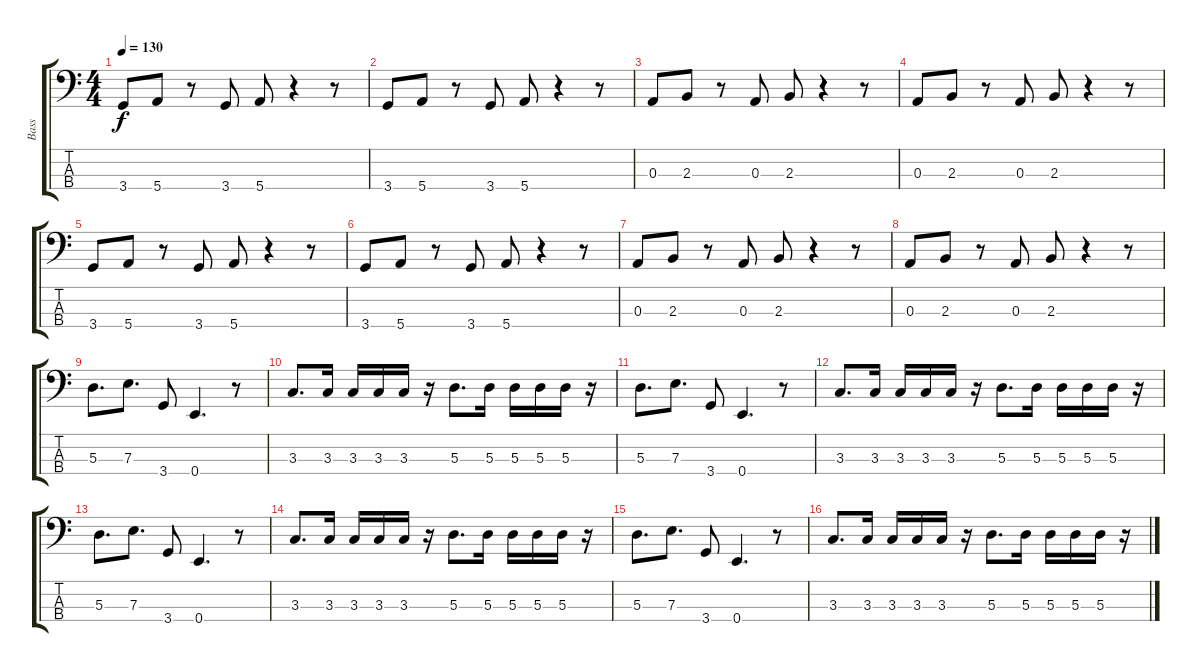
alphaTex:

\track ("Bass" "Bass") {instrument slapbass2}
\staff {score tabs}
\tuning (G2 D2 A1 E1) {hide}
\ts (4 4)
\tempo 130
\clef f4
\ks c
3.4.8{dy f} 5.4.8 r.8 3.4.8 5.4.8 r.4 r.8 |
3.4.8 5.4.8 r.8 3.4.8 5.4.8 r.4 r.8 |
0.3.8 2.3.8 r.8 0.3.8 2.3.8 r.4 r.8 |
0.3.8 2.3.8 r.8 0.3.8 2.3.8 r.4 r.8 |
3.4.8 5.4.8 r.8 3.4.8 5.4.8 r.4 r.8 |
3.4.8 5.4.8 r.8 3.4.8 5.4.8 r.4 r.8 |
0.3.8 2.3.8 r.8 0.3.8 2.3.8 r.4 r.8 |
0.3.8 2.3.8 r.8 0.3.8 2.3.8 r.4 r.8 |
5.3.8{d} 7.3.8{d} 3.4.8 0.4.4{d} r.8 |
3.3.8{d} 3.3.16 3.3.16 3.3.16 3.3.16 r.16 5.3.8{d} 5.3.16 5.3.16 5.3.16 5.3.16 r.16 |
5.3.8{d} 7.3.8{d} 3.4.8 0.4.4{d} r.8 |
3.3.8{d} 3.3.16 3.3.16 3.3.16 3.3.16 r.16 5.3.8{d} 5.3.16 5.3.16 5.3.16 5.3.16 r.16 |
5.3.8{d} 7.3.8{d} 3.4.8 0.4.4{d} r.8 |
3.3.8{d} 3.3.16 3.3.16 3.3.16 3.3.16 r.16 5.3.8{d} 5.3.16 5.3.16 5.3.16 5.3.16 r.16 |
5.3.8{d} 7.3.8{d} 3.4.8 0.4.4{d} r.8 |
3.3.8{d} 3.3.16 3.3.16 3.3.16 3.3.16 r.16 5.3.8{d} 5.3.16 5.3.16 5.3.16 5.3.16 r.16
